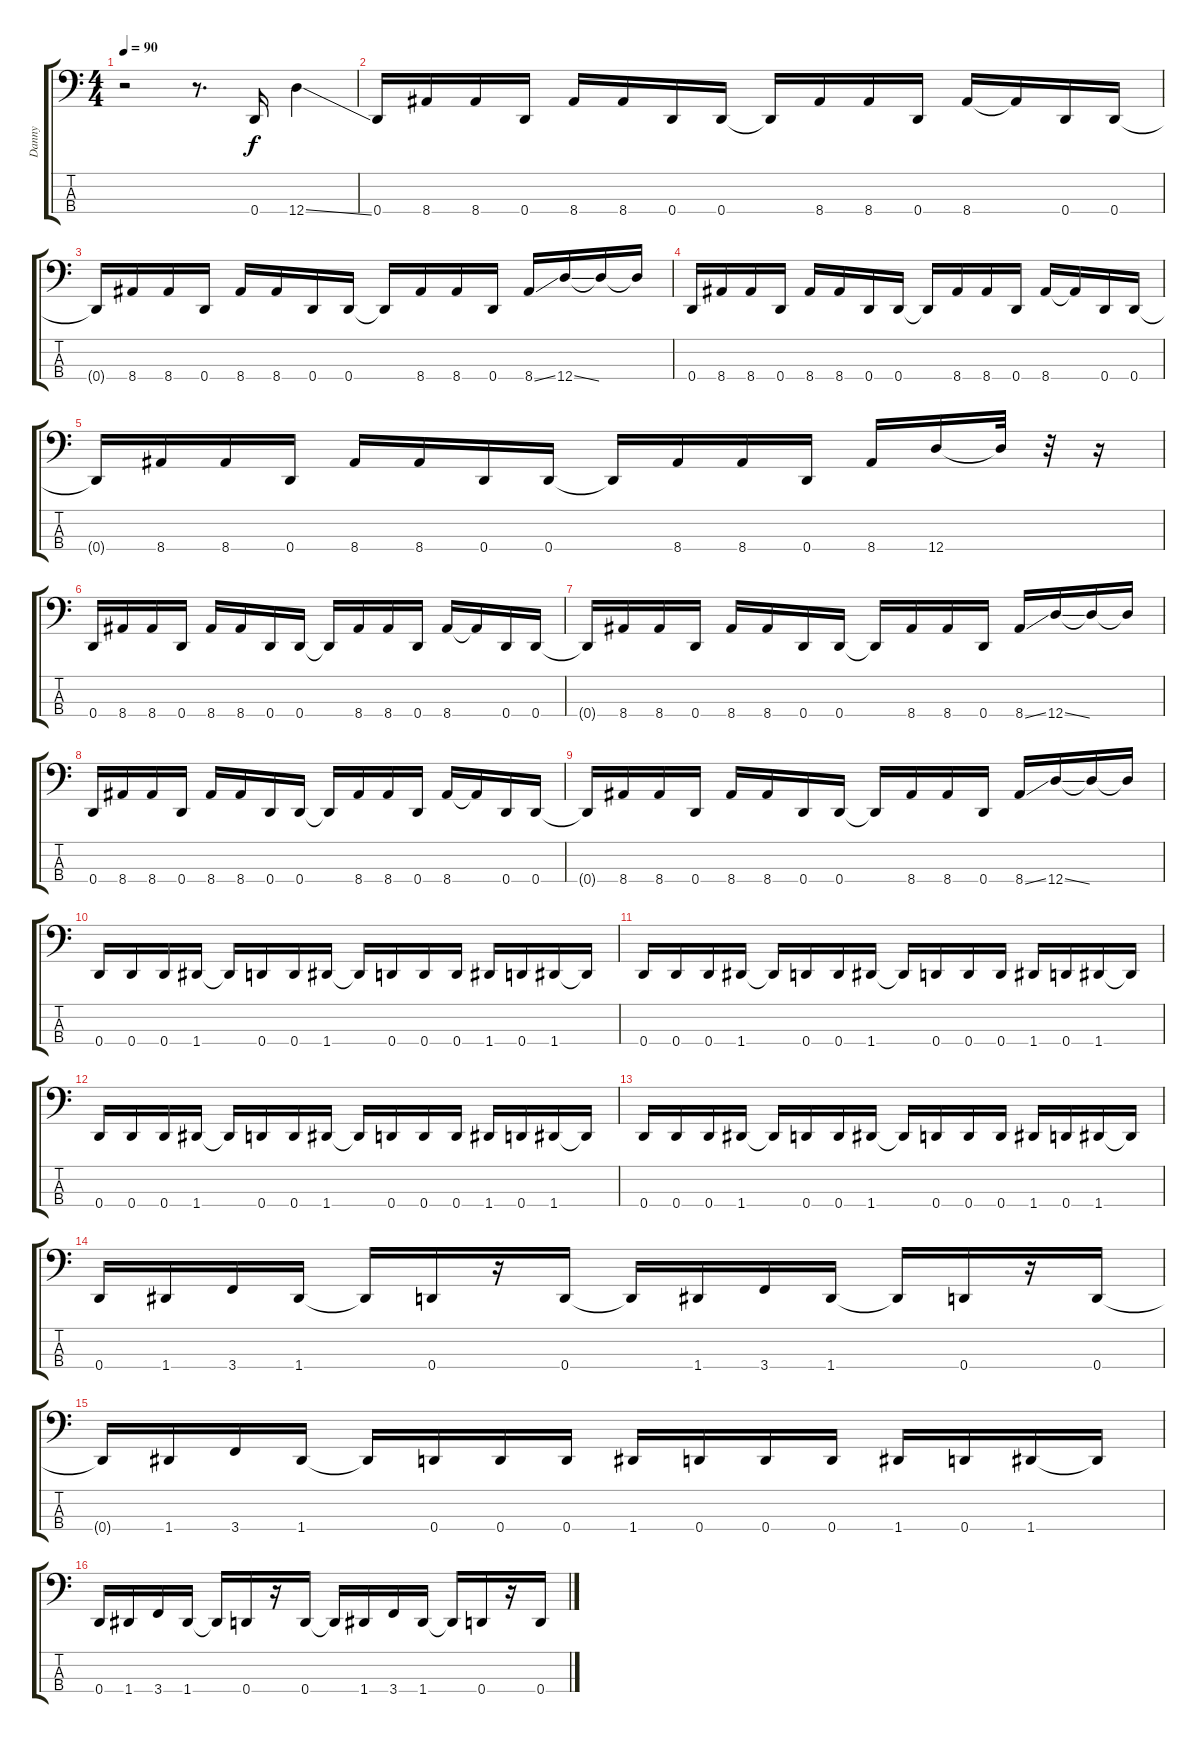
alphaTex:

\track ("Danny" "Danny") {instrument electricbasspick}
\staff {score tabs}
\tuning (G2 D2 A1 D1) {hide}
\ts (4 4)
\tempo 90
\clef f4
\ks c
r.2{dy f instrument electricbasspick} r.8{d} 0.4.16 12.4{ss}.4 |
0.4.16 8.4.16 8.4.16 0.4.16 8.4.16 8.4.16 0.4.16 0.4.16 0.4{t}.16 8.4.16 8.4.16 0.4.16 8.4.16 8.4{t}.16 0.4.16 0.4.16 |
0.4{t}.16 8.4.16 8.4.16 0.4.16 8.4.16 8.4.16 0.4.16 0.4.16 0.4{t}.16 8.4.16 8.4.16 0.4.16 8.4{ss}.16 12.4{ss}.16 12.4{t}.16 12.4{t}.16 |
0.4.16 8.4.16 8.4.16 0.4.16 8.4.16 8.4.16 0.4.16 0.4.16 0.4{t}.16 8.4.16 8.4.16 0.4.16 8.4.16 8.4{t}.16 0.4.16 0.4.16 |
0.4{t}.16 8.4.16 8.4.16 0.4.16 8.4.16 8.4.16 0.4.16 0.4.16 0.4{t}.16 8.4.16 8.4.16 0.4.16 8.4.16 12.4.16 12.4{t}.32 r.32 r.16 |
0.4.16 8.4.16 8.4.16 0.4.16 8.4.16 8.4.16 0.4.16 0.4.16 0.4{t}.16 8.4.16 8.4.16 0.4.16 8.4.16 8.4{t}.16 0.4.16 0.4.16 |
0.4{t}.16 8.4.16 8.4.16 0.4.16 8.4.16 8.4.16 0.4.16 0.4.16 0.4{t}.16 8.4.16 8.4.16 0.4.16 8.4{ss}.16 12.4{ss}.16 12.4{t}.16 12.4{t}.16 |
0.4.16 8.4.16 8.4.16 0.4.16 8.4.16 8.4.16 0.4.16 0.4.16 0.4{t}.16 8.4.16 8.4.16 0.4.16 8.4.16 8.4{t}.16 0.4.16 0.4.16 |
0.4{t}.16 8.4.16 8.4.16 0.4.16 8.4.16 8.4.16 0.4.16 0.4.16 0.4{t}.16 8.4.16 8.4.16 0.4.16 8.4{ss}.16 12.4{ss}.16 12.4{t}.16 12.4{t}.16 |
0.4.16 0.4.16 0.4.16 1.4.16 1.4{t}.16 0.4.16 0.4.16 1.4.16 1.4{t}.16 0.4.16 0.4.16 0.4.16 1.4.16 0.4.16 1.4.16 1.4{t}.16 |
0.4.16 0.4.16 0.4.16 1.4.16 1.4{t}.16 0.4.16 0.4.16 1.4.16 1.4{t}.16 0.4.16 0.4.16 0.4.16 1.4.16 0.4.16 1.4.16 1.4{t}.16 |
0.4.16 0.4.16 0.4.16 1.4.16 1.4{t}.16 0.4.16 0.4.16 1.4.16 1.4{t}.16 0.4.16 0.4.16 0.4.16 1.4.16 0.4.16 1.4.16 1.4{t}.16 |
0.4.16 0.4.16 0.4.16 1.4.16 1.4{t}.16 0.4.16 0.4.16 1.4.16 1.4{t}.16 0.4.16 0.4.16 0.4.16 1.4.16 0.4.16 1.4.16 1.4{t}.16 |
0.4.16 1.4.16 3.4.16 1.4.16 1.4{t}.16 0.4.16 r.16 0.4.16 0.4{t}.16 1.4.16 3.4.16 1.4.16 1.4{t}.16 0.4.16 r.16 0.4.16 |
0.4{t}.16 1.4.16 3.4.16 1.4.16 1.4{t}.16 0.4.16 0.4.16 0.4.16 1.4.16 0.4.16 0.4.16 0.4.16 1.4.16 0.4.16 1.4.16 1.4{t}.16 |
0.4.16 1.4.16 3.4.16 1.4.16 1.4{t}.16 0.4.16 r.16 0.4.16 0.4{t}.16 1.4.16 3.4.16 1.4.16 1.4{t}.16 0.4.16 r.16 0.4.16
